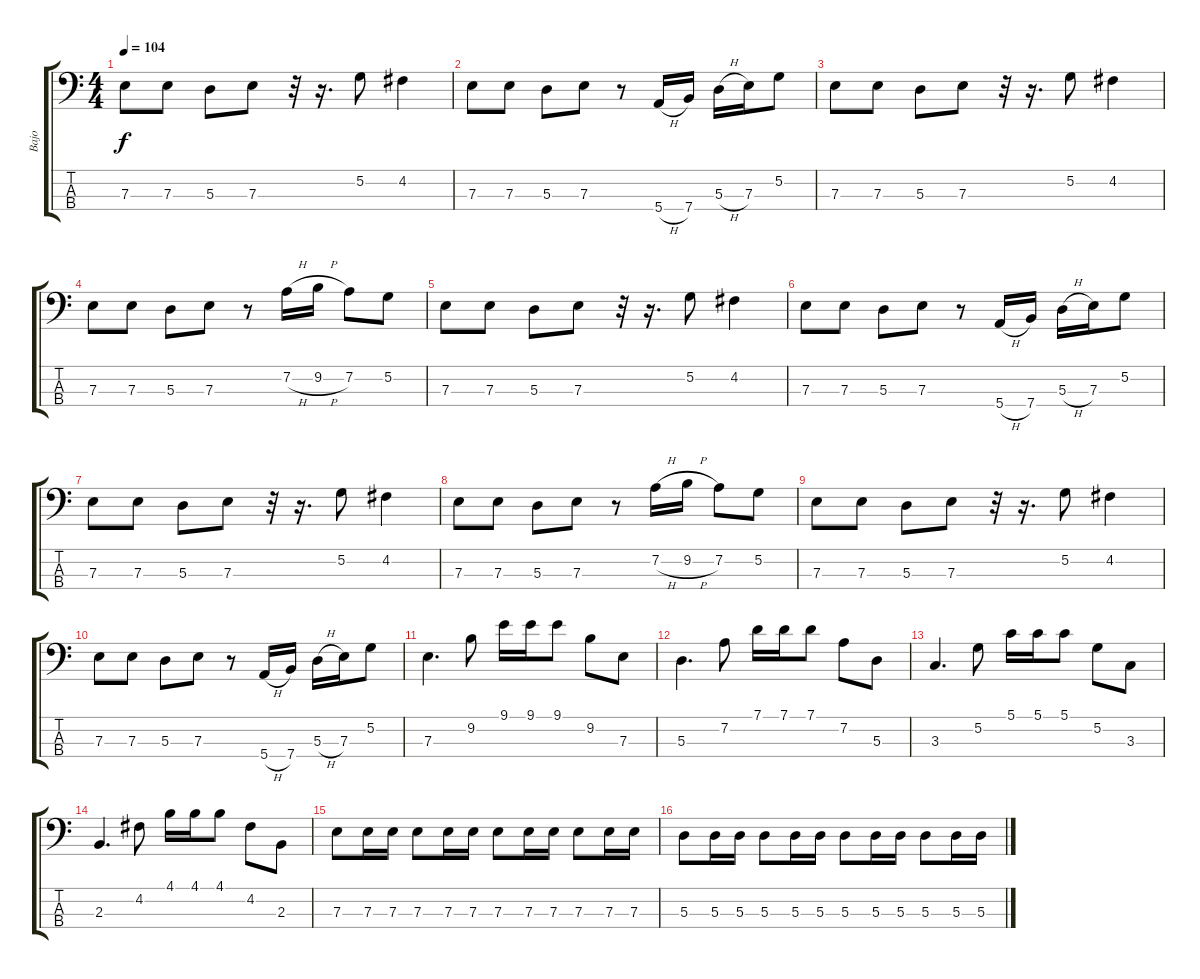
\track ("Bajo" "Bajo") {instrument electricbassfinger}
\staff {score tabs}
\tuning (G2 D2 A1 E1) {hide}
\ts (4 4)
\tempo 104
\clef f4
\ks c
7.3.8{dy f} 7.3.8 5.3.8 7.3.8 r.32 r.16{d} 5.2.8 4.2.4 |
7.3.8 7.3.8 5.3.8 7.3.8 r.8 5.4{h}.16 7.4.16 5.3{h}.16 7.3.16 5.2.8 |
7.3.8 7.3.8 5.3.8 7.3.8 r.32 r.16{d} 5.2.8 4.2.4 |
7.3.8 7.3.8 5.3.8 7.3.8 r.8 7.2{h}.16 9.2{h}.16 7.2.8 5.2.8 |
7.3.8 7.3.8 5.3.8 7.3.8 r.32 r.16{d} 5.2.8 4.2.4 |
7.3.8 7.3.8 5.3.8 7.3.8 r.8 5.4{h}.16 7.4.16 5.3{h}.16 7.3.16 5.2.8 |
7.3.8 7.3.8 5.3.8 7.3.8 r.32 r.16{d} 5.2.8 4.2.4 |
7.3.8 7.3.8 5.3.8 7.3.8 r.8 7.2{h}.16 9.2{h}.16 7.2.8 5.2.8 |
7.3.8 7.3.8 5.3.8 7.3.8 r.32 r.16{d} 5.2.8 4.2.4 |
7.3.8 7.3.8 5.3.8 7.3.8 r.8 5.4{h}.16 7.4.16 5.3{h}.16 7.3.16 5.2.8 |
7.3.4{d} 9.2.8 9.1.16 9.1.16 9.1.8 9.2.8 7.3.8 |
5.3.4{d} 7.2.8 7.1.16 7.1.16 7.1.8 7.2.8 5.3.8 |
3.3.4{d} 5.2.8 5.1.16 5.1.16 5.1.8 5.2.8 3.3.8 |
2.3.4{d} 4.2.8 4.1.16 4.1.16 4.1.8 4.2.8 2.3.8 |
7.3.8 7.3.16 7.3.16 7.3.8 7.3.16 7.3.16 7.3.8 7.3.16 7.3.16 7.3.8 7.3.16 7.3.16 |
5.3.8 5.3.16 5.3.16 5.3.8 5.3.16 5.3.16 5.3.8 5.3.16 5.3.16 5.3.8 5.3.16 5.3.16
